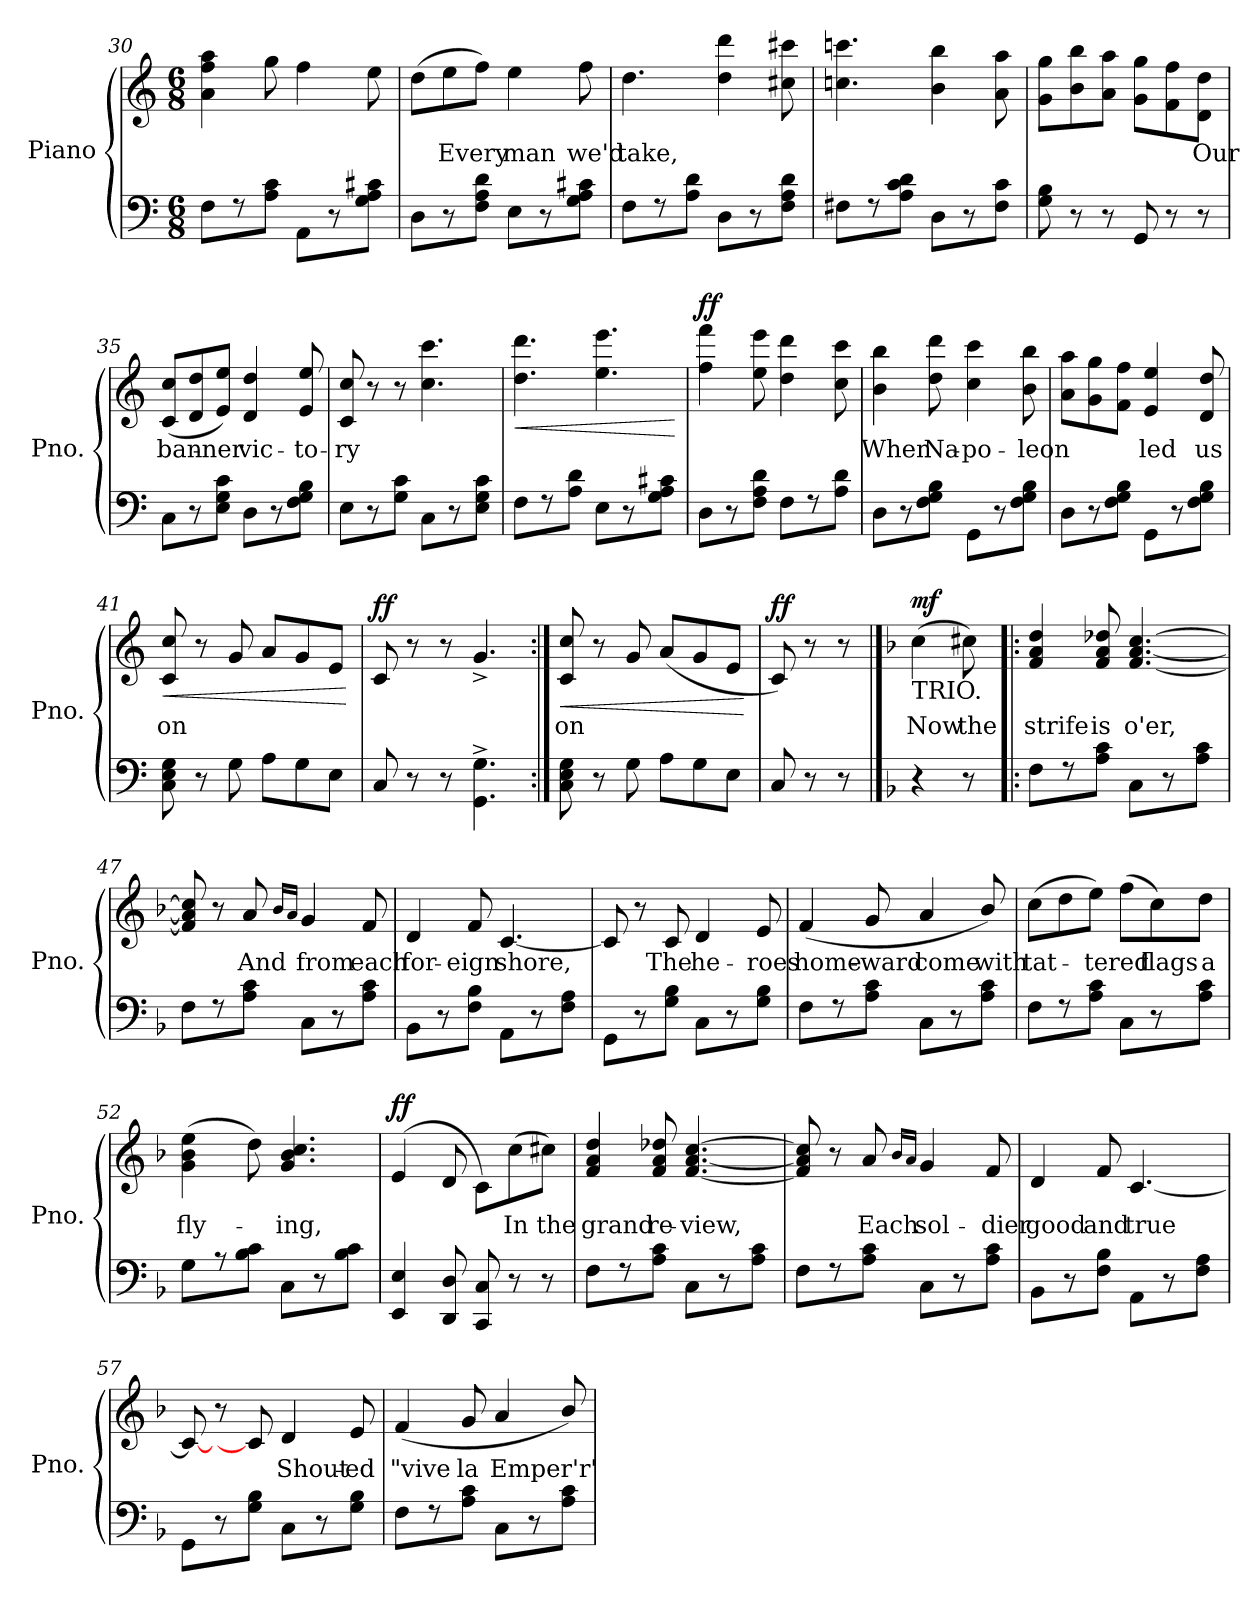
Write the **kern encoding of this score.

**kern	**kern	**text	**dynam
*part1	*part1	*part1	*part1
*staff2	*staff1	*staff1	*staff1/2
*I"Piano	*	*	*
*I'Pno.	*	*	*
*clefF4	*clefG2	*	*
*k[]	*k[]	*	*
*M6/8	*M6/8	*	*
=30	=30	=30	=30
8F\L	4a\ 4ff\ 4aa\	.	.
8r	.	.	.
8A\ 8c\J	8gg\	.	.
8AA\L	4ff\	.	.
8r	.	.	.
8G\ 8A\ 8c#X\J	8ee\	.	.
=31	=31	=31	=31
8D\L	(>8dd\L	.	.
!	!	!LO:LY:b	!
8r	8ee\	Every	.
8F\ 8A\ 8d\J	8ff\J)	.	.
!	!	!LO:LY:b	!
8E\L	4ee\	man	.
8r	.	.	.
!	!	!LO:LY:b	!
8G\ 8A\ 8c#X\J	8ff\	we'd	.
=32	=32	=32	=32
!	!	!LO:LY:b	!
8F\L	4.dd\	take,	.
8r	.	.	.
8A\ 8d\J	.	.	.
8D\L	4dd\ 4ddd\	.	.
8r	.	.	.
8F\ 8A\ 8d\J	8cc#X\ 8ccc#X\	.	.
=33	=33	=33	=33
8F#X\L	4.ccn\ 4.cccn\	.	.
8r	.	.	.
8A\ 8c\ 8d\J	.	.	.
8D\L	4b\ 4bb\	.	.
8r	.	.	.
8F#\ 8c\J	8a\ 8aa\	.	.
!!LO:LB:g=z
=34	=34	=34	=34
8G\ 8B\	8g\ 8gg\L	.	.
8r	8b\ 8bb\	.	.
8r	8a\ 8aa\J	.	.
8GG/	8g\ 8gg\L	.	.
8r	8f\ 8ff\	.	.
!	!	!LO:LY:b	!
8r	8d\ 8dd\J	Our	.
=35	=35	=35	=35
!	!	!LO:LY:b	!
8C\L	(>8c/ 8cc/L	ban-	.
8r	8d/ 8dd/	.	.
!	!	!LO:LY:b	!
8E\ 8G\ 8c\J	8e/ 8ee/J)	-ner	.
!	!	!LO:LY:b	!
8D\L	4d/ 4dd/	vic-	.
8r	.	.	.
!	!	!LO:LY:b	!
8F\ 8G\ 8B\J	8e/ 8ee/	-to-	.
=36	=36	=36	=36
!	!	!LO:LY:b	!
8E\L	8c/ 8cc/	-ry	.
8r	8r	.	.
8G\ 8c\J	8r	.	.
8C\L	4.cc\ 4.ccc\	.	.
8r	.	.	.
8E\ 8G\ 8c\J	.	.	.
=37	=37	=37	=37
!	!	!	!LO:HP:b
8F\L	4.dd\ 4.ddd\	.	<
8r	.	.	.
8A\ 8d\J	.	.	.
8E\L	4.ee\ 4.eee\	.	.
8r	.	.	.
8G\ 8A\ 8c#X\J	.	.	.
.	.	.	[
=38	=38	=38	=38
!	!	!	!LO:DY:b
8D\L	4ff\ 4fff\	.	ff
8r	.	.	.
8F\ 8A\ 8d\J	8ee\ 8eee\	.	.
8F\L	4dd\ 4ddd\	.	.
8r	.	.	.
8A\ 8d\J	8cc\ 8ccc\	.	.
=39	=39	=39	=39
!	!	!LO:LY:b	!
8D\L	4b\ 4bb\	When	.
8r	.	.	.
!	!	!LO:LY:b	!
8F\ 8G\ 8B\J	8dd\ 8ddd\	Na-	.
!	!	!LO:LY:b	!
8GG\L	4cc\ 4ccc\	-po-	.
8r	.	.	.
!	!	!LO:LY:b	!
8F\ 8G\ 8B\J	8b\ 8bb\	-leon	.
=40	=40	=40	=40
8D\L	8a\ 8aa\L	.	.
8r	8g\ 8gg\	.	.
8F\ 8G\ 8B\J	8f\ 8ff\J	.	.
!	!	!LO:LY:b	!
8GG\L	4e/ 4ee/	led	.
8r	.	.	.
!	!	!LO:LY:b	!
8F\ 8G\ 8B\J	8d/ 8dd/	us	.
!!LO:LB:g=z
=41	=41	=41	=41
!	!	!LO:LY:b	!LO:HP:b
8C\ 8E\ 8G\	8c/ 8cc/	on	<
8r	8r	.	.
8G\	8g/	.	.
8A\L	8a/L	.	.
8G\	8g/	.	.
8E\J	8e/J	.	.
.	.	.	[
=42	=42	=42	=42
!	!	!	!LO:DY:b
8C/	8c/	.	ff
8r	8r	.	.
8r	8r	.	.
4.GG\^ 4.G\^	4.g^/	.	.
=43:|!	=43:|!	=43:|!	=43:|!
!	!	!LO:LY:b	!LO:HP:b
8C\ 8E\ 8G\	8c/ 8cc/	on	<
8r	8r	.	.
8G\	8g/	.	.
8A\L	(<8a/L	.	.
8G\	8g/	.	.
8E\J	8e/J	.	.
.	.	.	[
=44	=44	=44	=44
!	!	!	!LO:DY:b
8C/	8c/)	.	ff
8r	8r	.	.
8r	8r	.	.
!!LO:LB:g=z
==45	==45	==45	==45
*k[b-]	*k[b-]	*	*
!	!LO:TX:b:t=TRIO.	!	!
!	!	!LO:LY:b	!LO:DY:b
4r	(>4cc\	Now	mf
!	!	!LO:LY:b	!
8r	8cc#X\)	the	.
=46!|:	=46!|:	=46!|:	=46!|:
!	!	!LO:LY:b	!
8F\L	4f/ 4a/ 4dd/	strife	.
8r	.	.	.
!	!	!LO:LY:b	!
8A\ 8c\J	8f/ 8a/ 8dd-X/	is	.
!	!	!LO:LY:b	!
8C\L	[4.f/ [4.a/ [4.cc/	o'er,	.
8r	.	.	.
8A\ 8c\J	.	.	.
=47	=47	=47	=47
8F\L	8f/] 8a/] 8cc/]	.	.
8r	8r	.	.
!	!	!LO:LY:b	!
8A\ 8c\J	8a/	And	.
.	16qb-/LL	.	.
.	16qa/JJ	.	.
!	!	!LO:LY:b	!
8C\L	4g/	from	.
8r	.	.	.
!	!	!LO:LY:b	!
8A\ 8c\J	8f/	each	.
=48	=48	=48	=48
!	!	!LO:LY:b	!
8BB-\L	4d/	for-	.
8r	.	.	.
!	!	!LO:LY:b	!
8F\ 8B-\J	8f/	-eign	.
!	!	!LO:LY:b	!
8AA\L	[4.c/	shore,	.
8r	.	.	.
8F\ 8A\J	.	.	.
=49	=49	=49	=49
8GG\L	8c/]	.	.
8r	8r	.	.
!	!	!LO:LY:b	!
8G\ 8B-\J	8c/	The	.
!	!	!LO:LY:b	!
8C\L	4d/	he-	.
8r	.	.	.
!	!	!LO:LY:b	!
8G\ 8B-\J	8e/	-roes	.
=50	=50	=50	=50
!	!	!LO:LY:b	!
8F\L	(<4f/	home-	.
8r	.	.	.
!	!	!LO:LY:b	!
8A\ 8c\J	8g/	-ward	.
!	!	!LO:LY:b	!
8C\L	4a/	come	.
8r	.	.	.
!	!	!LO:LY:b	!
8A\ 8c\J	8b-/)	with	.
!!LO:LB:g=z
=51	=51	=51	=51
!	!	!LO:LY:b	!
8F\L	(>8cc\L	tat-	.
8r	8dd\	.	.
!	!	!LO:LY:b	!
8A\ 8c\J	8ee\J)	-tered	.
8C\L	(>8ff\L	.	.
!	!	!LO:LY:b	!
8r	8cc\)	flags	.
!	!	!LO:LY:b	!
8A\ 8c\J	8dd\J	a	.
=52	=52	=52	=52
!	!	!LO:LY:b	!
8G\L	(>4g\ 4b-\ 4ee\	fly-	.
8r	.	.	.
8B-\ 8c\J	8dd\)	.	.
!	!	!LO:LY:b	!
8C\L	4.g/ 4.b-/ 4.cc/	-ing,	.
8r	.	.	.
8B-\ 8c\J	.	.	.
=53	=53	=53	=53
!	!	!	!LO:DY:b
4EE/ 4E/	(<4e/	.	ff
8DD/ 8D/	8d/	.	.
8CC/ 8C/	8c\L)	.	.
!	!	!LO:LY:b	!
8r	(>8cc\	In	.
!	!	!LO:LY:b	!
8r	8cc#X\J)	the	.
=54	=54	=54	=54
!	!	!LO:LY:b	!
8F\L	4f/ 4a/ 4dd/	grand	.
8r	.	.	.
!	!	!LO:LY:b	!
8A\ 8c\J	8f/ 8a/ 8dd-X/	re-	.
!	!	!LO:LY:b	!
8C\L	[4.f/ [4.a/ [4.cc/	-view,	.
8r	.	.	.
8A\ 8c\J	.	.	.
=55	=55	=55	=55
8F\L	8f/] 8a/] 8cc/]	.	.
8r	8r	.	.
!	!	!LO:LY:b	!
8A\ 8c\J	8a/	Each	.
.	16qb-/LL	.	.
.	16qa/JJ	.	.
!	!	!LO:LY:b	!
8C\L	4g/	sol-	.
8r	.	.	.
!	!	!LO:LY:b	!
8A\ 8c\J	8f/	-dier	.
=56	=56	=56	=56
!	!	!LO:LY:b	!
8BB-\L	4d/	good	.
8r	.	.	.
!	!	!LO:LY:b	!
8F\ 8B-\J	8f/	and	.
!	!	!LO:LY:b	!
8AA\L	[4.c/	true	.
8r	.	.	.
8F\ 8A\J	.	.	.
!!LO:PB:g=z
=57	=57	=57	=57
8GG\L	8c/_	.	.
8r	8r	.	.
8G\ 8B-\J	8c/]	.	.
!	!	!LO:LY:b	!
8C\L	4d/	Shout-	.
8r	.	.	.
!	!	!LO:LY:b	!
8G\ 8B-\J	8e/	-ed	.
=58	=58	=58	=58
!	!	!LO:LY:b	!
8F\L	(<4f/	"vive	.
8r	.	.	.
!	!	!LO:LY:b	!
8A\ 8c\J	8g/	la	.
!	!	!LO:LY:b	!
8C\L	4a/	Emper'r'	.
8r	.	.	.
8A\ 8c\J	8b-/)	.	.
=	=	=	=
*-	*-	*-	*-
